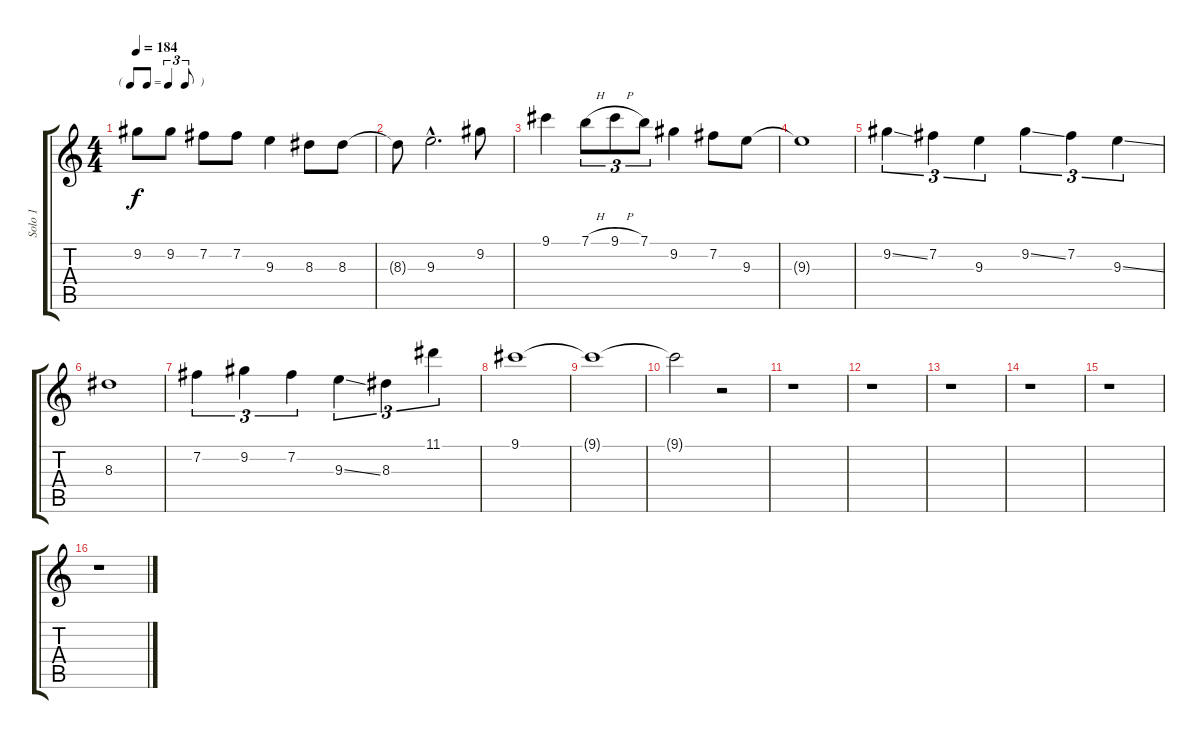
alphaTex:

\track ("Solo 1" "Solo 1") {instrument distortionguitar}
\staff {score tabs}
\tuning (E4 B3 G3 D3 A2 E2) {hide}
\ts (4 4)
\tf triplet8th
\tempo 184
\clef g2
\ks c
9.2.8{dy f} 9.2.8 7.2.8 7.2.8 9.3.4 8.3.8 8.3.8 |
8.3{t}.8 9.3{hac}.2{d} 9.2.8 |
9.1.4 7.1{h}.8{tu (3 2)} 9.1{h}.8{tu (3 2)} 7.1.8{tu (3 2)} 9.2.4 7.2.8 9.3.8 |
9.3{t}.1 |
9.2{ss}.4{tu (3 2)} 7.2.4{tu (3 2)} 9.3.4{tu (3 2)} 9.2{ss}.4{tu (3 2)} 7.2.4{tu (3 2)} 9.3{ss}.4{tu (3 2)} |
8.3.1 |
7.2.4{tu (3 2)} 9.2.4{tu (3 2)} 7.2.4{tu (3 2)} 9.3{ss}.4{tu (3 2)} 8.3.4{tu (3 2)} 11.1.4{tu (3 2)} |
9.1.1 |
9.1{t}.1 |
9.1{t}.2 r.2 |
r.1 |
r.1 |
r.1 |
r.1 |
r.1 |
r.1
